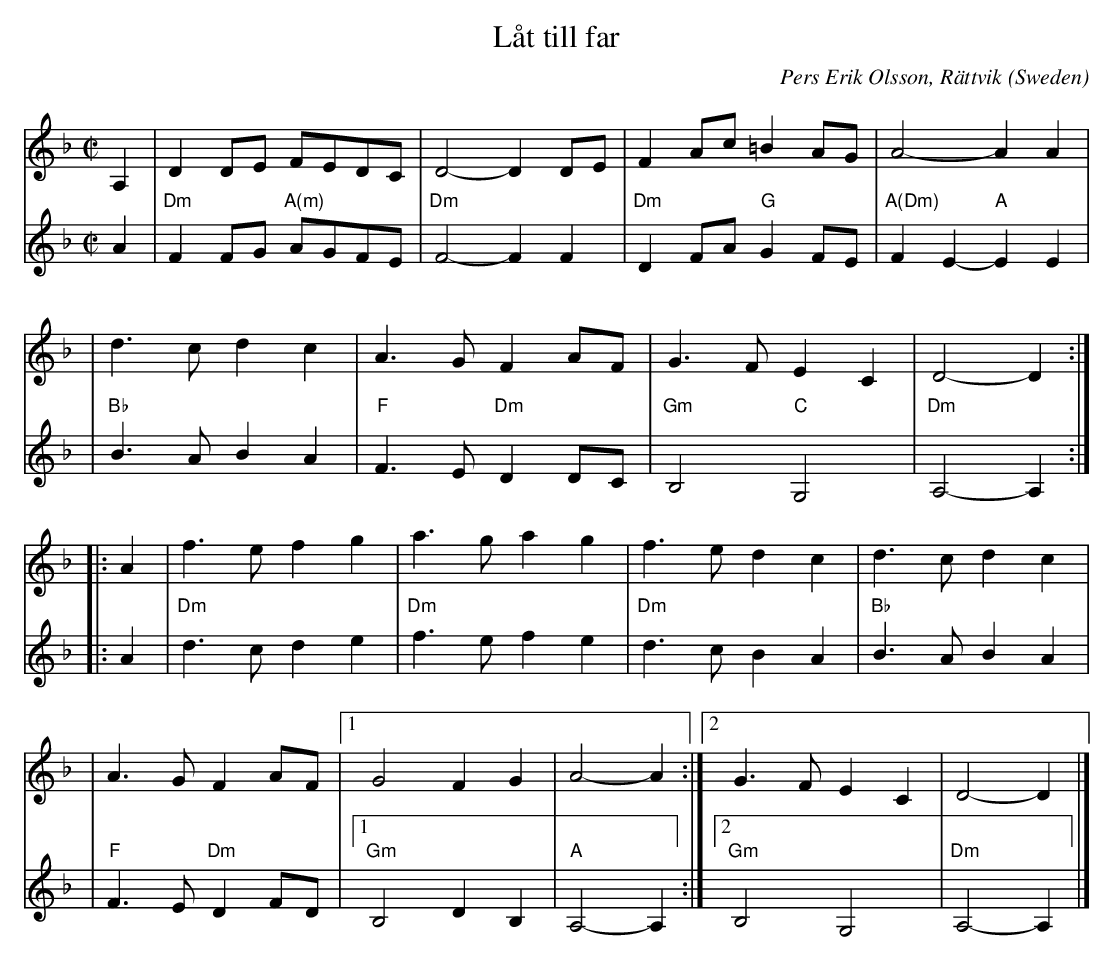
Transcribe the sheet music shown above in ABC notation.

X:1
T: L\aat till far
C: Pers Erik Olsson, R\"attvik
O: Sweden
M: C|
L: 1/8
K: Dm
V:1
 A,2 \
| D2DE FEDC | D4- D2DE | F2Ac =B2AG | A4- A2A2 |
| d3c d2c2 | A3G F2AF | G3F E2C2 | D4- D2 :|
|: A2 \
| f3e f2g2 | a3g a2g2 | f3e d2c2 | d3c d2c2 |
| A3G F2AF |1 G4 F2G2 | A4- A2 :|2 G3F E2C2 | D4- D2 |]
V:2
 A2 \
| "Dm"F2FG "A(m)"AGFE | "Dm"F4- F2F2 | "Dm"D2FA "G"G2FE | "A(Dm)"F2E2- "A"E2E2 |
| "Bb"B3A B2A2 | "F"F3E "Dm"D2DC | "Gm"B,4 "C"G,4 | "Dm"A,4- A,2 :|
|: A2 \
| "Dm"d3c d2e2 | "Dm"f3e f2e2 | "Dm"d3c B2A2 | "Bb"B3A B2A2 |
| "F"F3E "Dm"D2FD |1 "Gm"B,4 D2B,2 | "A"A,4- A,2 :|2 "Gm"B,4 ""G,4 | "Dm"A,4- A,2 |]
